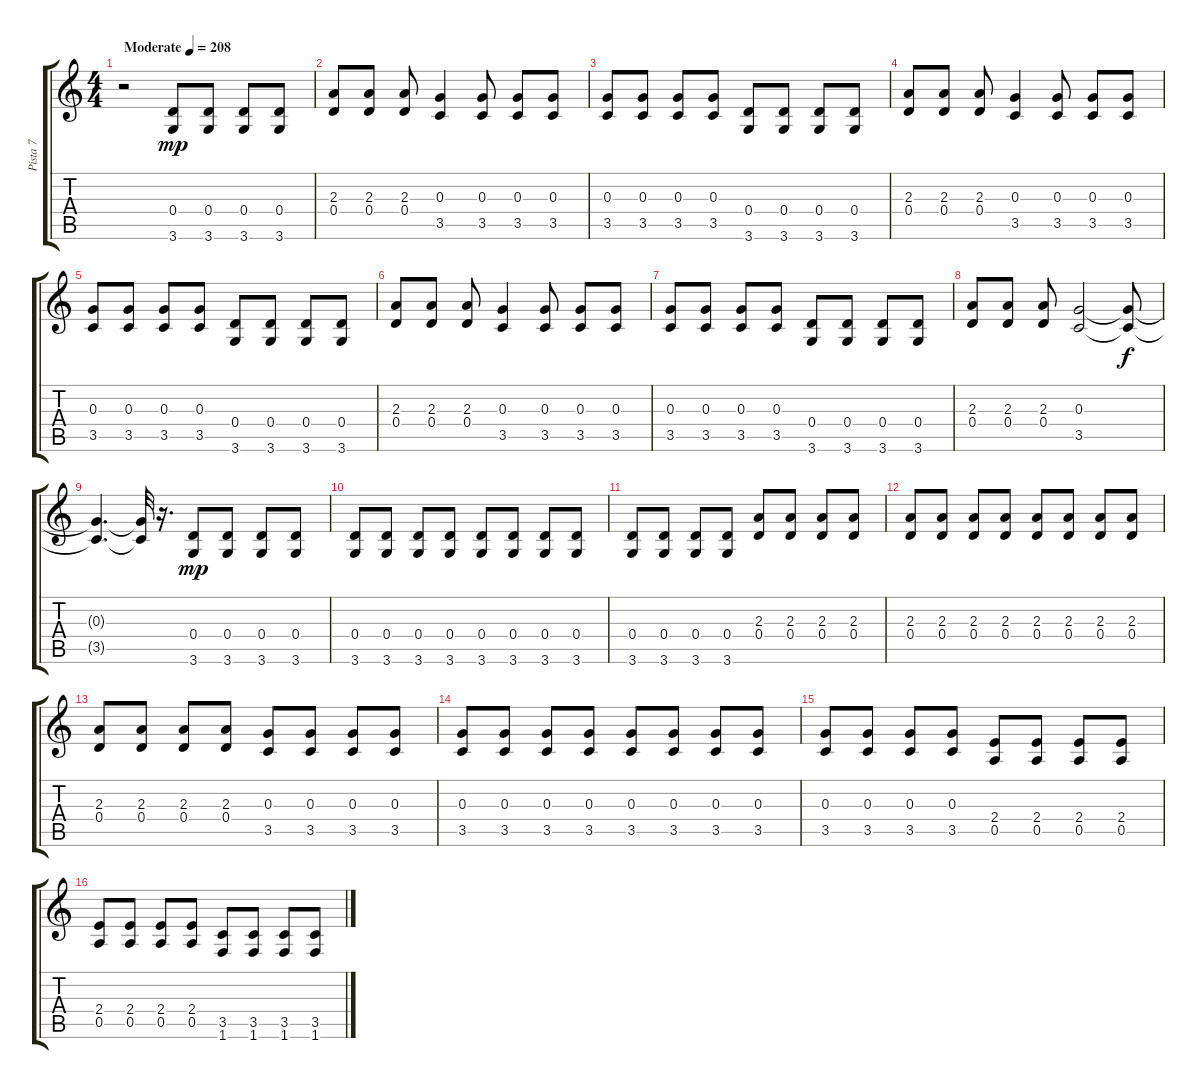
\track ("Pista 7" "Pista 7") {instrument distortionguitar}
\staff {score tabs}
\tuning (E4 B3 G3 D3 A2 E2) {hide}
\ts (4 4)
\tempo (208 "Moderate")
\clef g2
\ks c
r.2{dy mp instrument distortionguitar} (0.4 3.6).8 (0.4 3.6).8 (0.4 3.6).8 (0.4 3.6).8 |
(2.3 0.4).8 (2.3 0.4).8 (2.3 0.4).8 (0.3 3.5).4 (0.3 3.5).8 (0.3 3.5).8 (0.3 3.5).8 |
(0.3 3.5).8 (0.3 3.5).8 (0.3 3.5).8 (0.3 3.5).8 (0.4 3.6).8 (0.4 3.6).8 (0.4 3.6).8 (0.4 3.6).8 |
(2.3 0.4).8 (2.3 0.4).8 (2.3 0.4).8 (0.3 3.5).4 (0.3 3.5).8 (0.3 3.5).8 (0.3 3.5).8 |
(0.3 3.5).8 (0.3 3.5).8 (0.3 3.5).8 (0.3 3.5).8 (0.4 3.6).8 (0.4 3.6).8 (0.4 3.6).8 (0.4 3.6).8 |
(2.3 0.4).8 (2.3 0.4).8 (2.3 0.4).8 (0.3 3.5).4 (0.3 3.5).8 (0.3 3.5).8 (0.3 3.5).8 |
(0.3 3.5).8 (0.3 3.5).8 (0.3 3.5).8 (0.3 3.5).8 (0.4 3.6).8 (0.4 3.6).8 (0.4 3.6).8 (0.4 3.6).8 |
(2.3 0.4).8 (2.3 0.4).8 (2.3 0.4).8 (0.3 3.5).2 (0.3{t} 3.5{t}).8{dy f} |
(0.3{t} 3.5{t}).4{d} (0.3{t} 3.5{t}).32 r.16{d} (0.4 3.6).8{dy mp} (0.4 3.6).8 (0.4 3.6).8 (0.4 3.6).8 |
(0.4 3.6).8 (0.4 3.6).8 (0.4 3.6).8 (0.4 3.6).8 (0.4 3.6).8 (0.4 3.6).8 (0.4 3.6).8 (0.4 3.6).8 |
(0.4 3.6).8 (0.4 3.6).8 (0.4 3.6).8 (0.4 3.6).8 (2.3 0.4).8 (2.3 0.4).8 (2.3 0.4).8 (2.3 0.4).8 |
(2.3 0.4).8 (2.3 0.4).8 (2.3 0.4).8 (2.3 0.4).8 (2.3 0.4).8 (2.3 0.4).8 (2.3 0.4).8 (2.3 0.4).8 |
(2.3 0.4).8 (2.3 0.4).8 (2.3 0.4).8 (2.3 0.4).8 (0.3 3.5).8 (0.3 3.5).8 (0.3 3.5).8 (0.3 3.5).8 |
(0.3 3.5).8 (0.3 3.5).8 (0.3 3.5).8 (0.3 3.5).8 (0.3 3.5).8 (0.3 3.5).8 (0.3 3.5).8 (0.3 3.5).8 |
(0.3 3.5).8 (0.3 3.5).8 (0.3 3.5).8 (0.3 3.5).8 (2.4 0.5).8 (2.4 0.5).8 (2.4 0.5).8 (2.4 0.5).8 |
(2.4 0.5).8 (2.4 0.5).8 (2.4 0.5).8 (2.4 0.5).8 (3.5 1.6).8 (3.5 1.6).8 (3.5 1.6).8 (3.5 1.6).8
